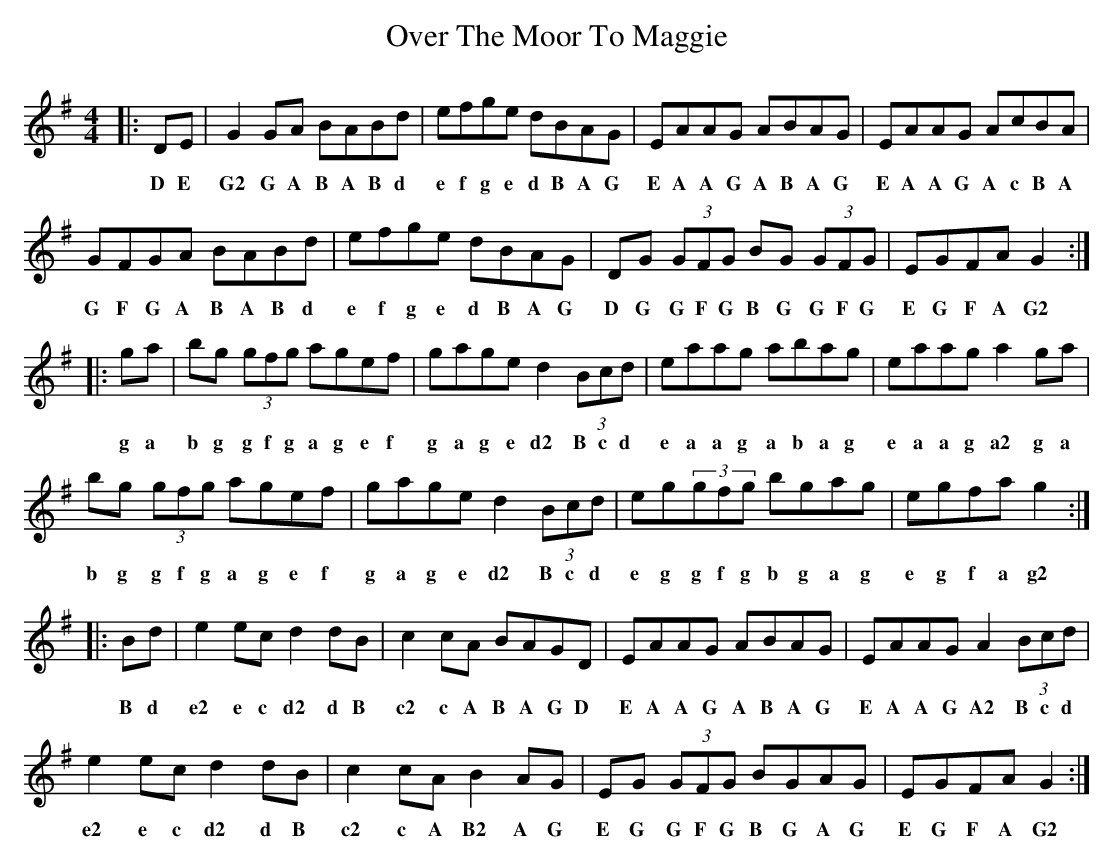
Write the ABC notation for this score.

X:1
T: Over The Moor To Maggie
M: 4/4
L: 1/8
K: Gmaj
|:DE|G2GA BABd|efge dBAG|EAAG ABAG|EAAG AcBA|
w: D E G2 G A B A B d e f g e d B A G E A A G A B A G E A A G A c B A
GFGA BABd|efge dBAG|DG (3GFG BG (3GFG|EGFA G2:|
w: G F G A B A B d e f g e d B A G D G G F G B G G F G E G F A G2
|:ga|bg (3gfg agef|gage d2 (3Bcd |eaag abag|eaag a2 ga|
w: g a b g  g f g a g e f g a g e d2 B c d e a a g a b a g e a a g a2 g a
bg (3gfg agef|gage d2 (3Bcd|eg(3gfg bgag|egfa g2:|
w: b g g f g a g e f g a g e d2 B c d e g g f g b g a g e g f a g2
|:Bd|e2ec d2dB|c2cA BAGD|EAAG ABAG|EAAG A2 (3Bcd|
w: B d e2 e c d2 d B c2 c A B A G D E A A G A B A G E A A G A2 B c d
e2ec d2dB|c2cA B2 AG|EG (3GFG BGAG|EGFA G2:|
w: e2 e c d2 d B c2 c A B2 A G E G G F G B G A G E G F A G2
